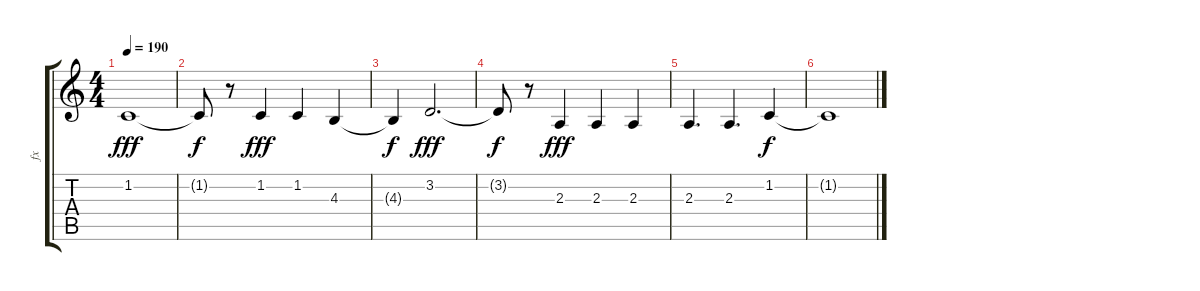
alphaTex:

\track ("fx" "fx") {instrument stringensemble1}
\staff {score tabs}
\tuning (E4 B3 G3 D3 A2 E2) {hide}
\ts (4 4)
\tempo 190
\clef g2
\ks c
1.2.1{dy fff} |
1.2{t}.8{dy f} r.8 1.2.4{dy fff} 1.2.4 4.3.4 |
4.3{t}.4{dy f} 3.2.2{d dy fff} |
3.2{t}.8{dy f} r.8 2.3.4{dy fff} 2.3.4 2.3.4 |
2.3.4{d} 2.3.4{d} 1.2.4{dy f} |
1.2{t}.1
